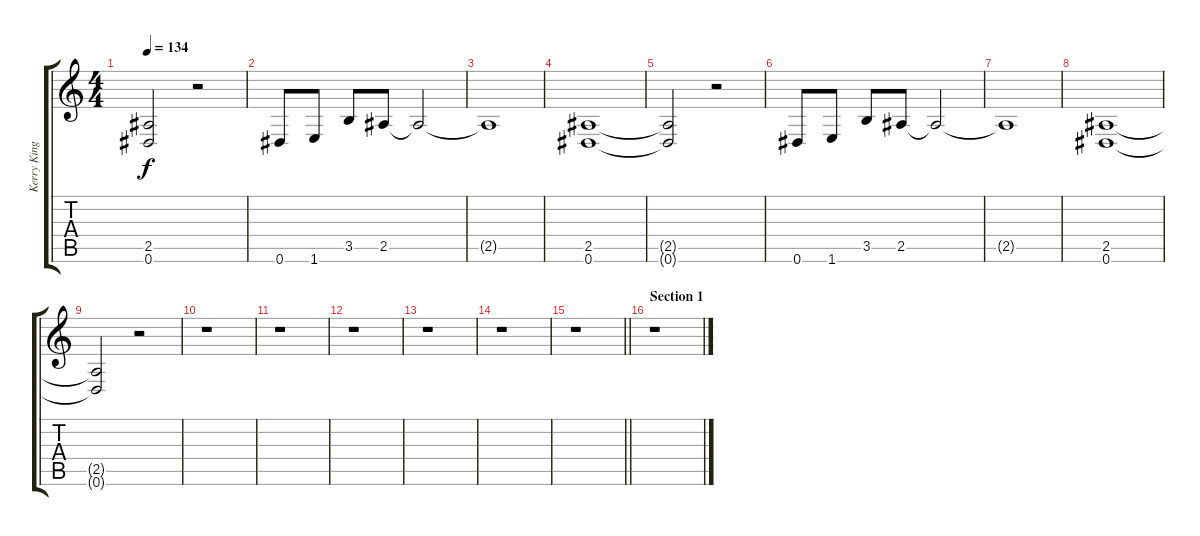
\track ("Kerry King" "Kerry King") {instrument distortionguitar}
\staff {score tabs}
\tuning (Eb4 Bb3 Gb3 Db3 Ab2 Eb2) {hide}
\ts (4 4)
\tempo 134
\clef g2
\ks c
(2.5{t} 0.6{t}).2{dy f} r.2 |
0.6.8 1.6.8 3.5.8 2.5.8 2.5{t}.2 |
2.5{t}.1 |
(2.5 0.6).1 |
(2.5{t} 0.6{t}).2 r.2 |
0.6.8 1.6.8 3.5.8 2.5.8 2.5{t}.2 |
2.5{t}.1 |
(2.5 0.6).1 |
(2.5{t} 0.6{t}).2 r.2 |
r.1 |
r.1 |
r.1 |
r.1 |
r.1 |
\barLineRight lightlight
r.1 |
\section ("" "Section 1")
r.1
